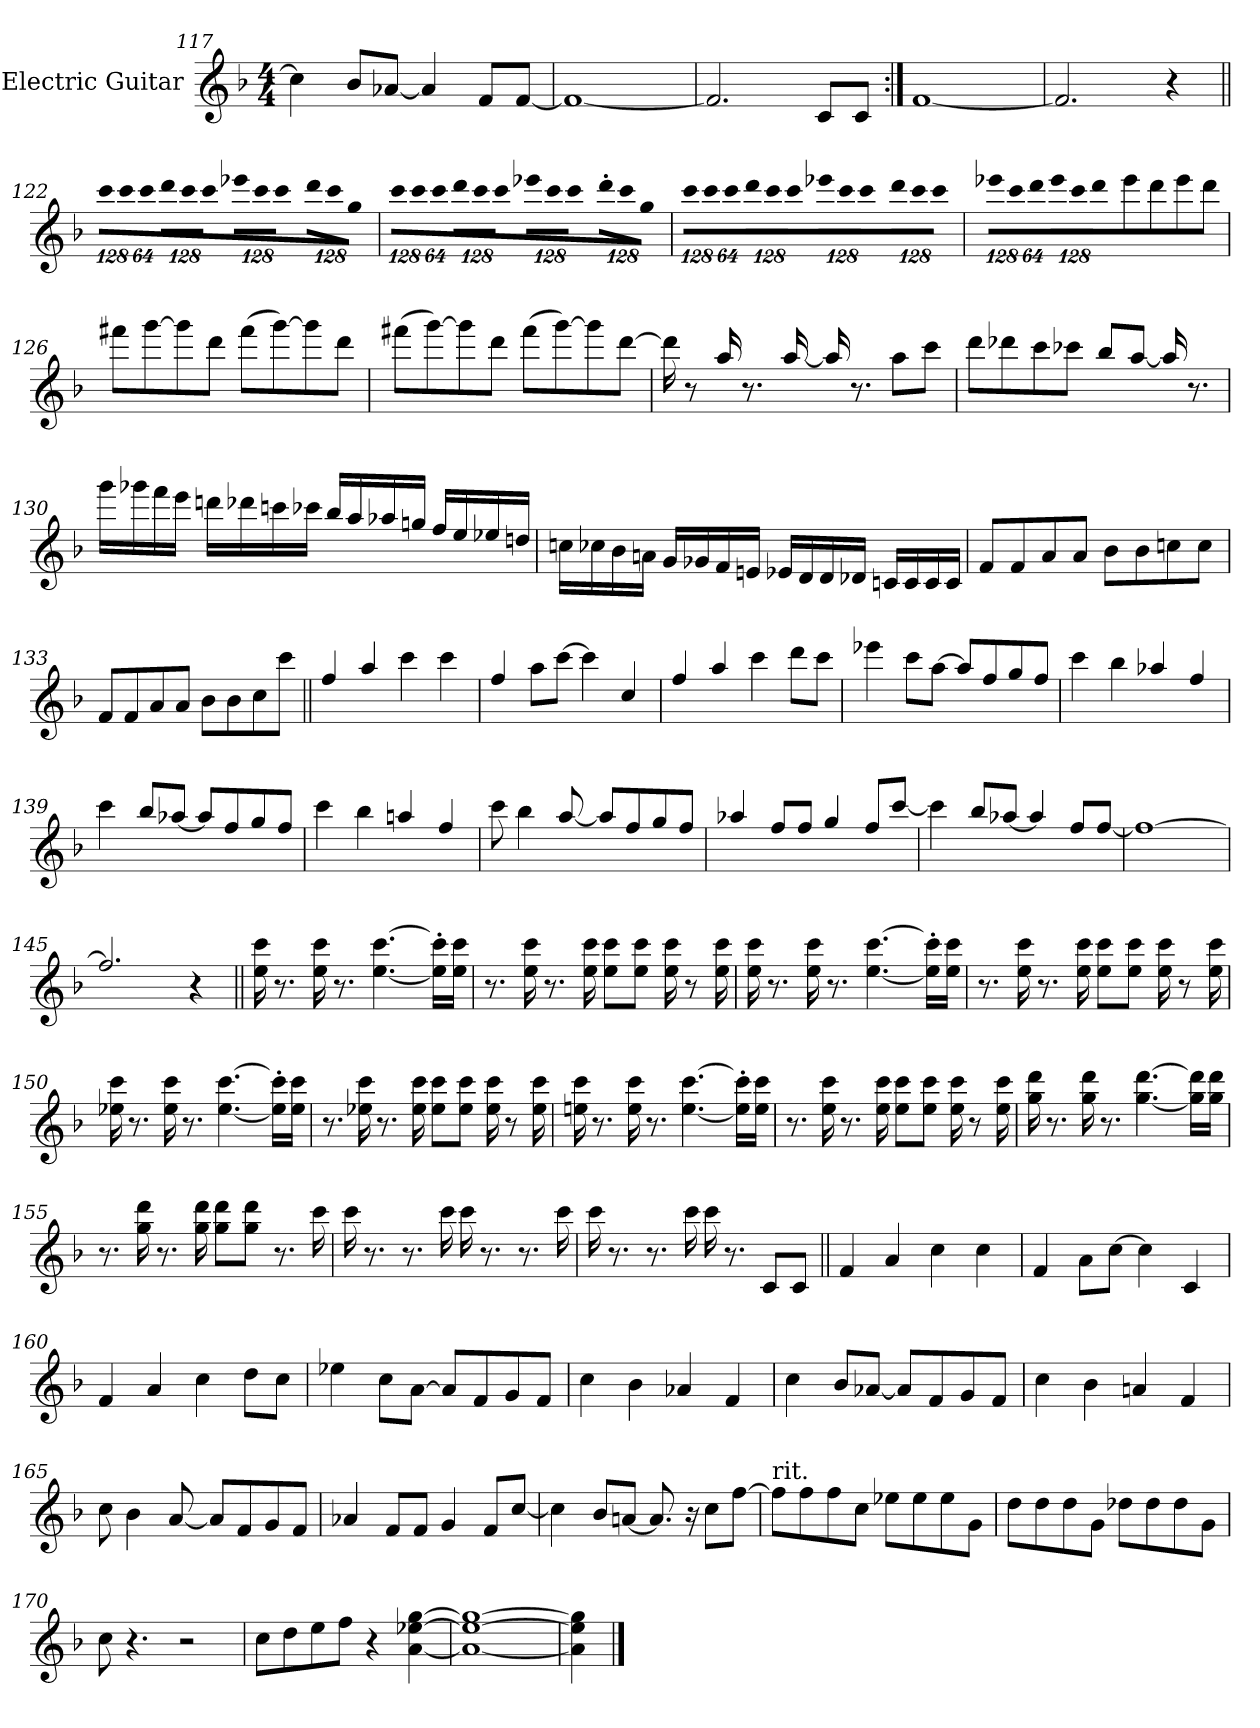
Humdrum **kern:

**kern
*part1
*staff1
*I"Electric Guitar
*I'E. Gtr.
*clefG2
*ITrd7c12
*k[b-]
*F:
*M4/4
=117
4ci\]
8B-i/L
[<8A-Xi/J
4A-i/]
8Fi/L
[<8Fi/J
=118
1Fi_<
=119
2.Fi/]
8Ci/L
8Ci/J
!!LO:PB:g=z
=120:|!
[<1Fi
=121
2.Fi/]
4r
=122||
*Xbrackettup
!LO:N:vis=8
1024%85cci\L
!LO:N:vis=8
1024%85cci\
!LO:N:vis=8
512%43cci\J
!LO:N:vis=8
1024%85ddi\L
!LO:N:vis=8
1024%85cci\
!LO:N:vis=8
512%43cci\J
!LO:N:vis=8
1024%85ee-Xi\L
!LO:N:vis=8
1024%85cci\
!LO:N:vis=8
512%43cci\J
!LO:N:vis=8
1024%85ddi\L
!LO:N:vis=8
1024%85cci\
!LO:N:vis=8
512%43gi\J
=123
!LO:N:vis=8
1024%85cci\L
!LO:N:vis=8
1024%85cci\
!LO:N:vis=8
512%43cci\J
!LO:N:vis=8
1024%85ddi\L
!LO:N:vis=8
1024%85cci\
!LO:N:vis=8
512%43cci\J
!LO:N:vis=8
1024%85ee-Xi\L
!LO:N:vis=8
1024%85cci\
!LO:N:vis=8
512%43cci\J
!LO:N:vis=8
1024%85dd'i\L
!LO:N:vis=8
1024%85cci\
!LO:N:vis=8
512%43gi\J
!!LO:LB:g=z
=124
!LO:N:vis=8
1024%85cci\L
!LO:N:vis=8
1024%85cci\
!LO:N:vis=8
512%43cci\J
!LO:N:vis=8
1024%85ddi\L
!LO:N:vis=8
1024%85cci\
!LO:N:vis=8
512%43cci\J
!LO:N:vis=8
1024%85ee-Xi\L
!LO:N:vis=8
1024%85cci\
!LO:N:vis=8
512%43cci\J
!LO:N:vis=8
1024%85ddi\L
!LO:N:vis=8
1024%85cci\
!LO:N:vis=8
512%43cci\J
=125
!LO:N:vis=8
1024%85ee-Xi\L
!LO:N:vis=8
1024%85cci\
!LO:N:vis=8
512%43ddi\J
!LO:N:vis=8
1024%85ee-i\L
!LO:N:vis=8
1024%85cci\
!LO:N:vis=8
512%43ddi\J
8ee-i\L
8ddi\
8ee-i\
8ddi\J
=126
8ff#Xi\L
[>8ggi\
8ggi\]
8ddi\J
(8ff#i\L
[>8ggi\)
8ggi\]
8ddi\J
!!LO:LB:g=z
=127
(8ff#Xi\L
[>8ggi\)
8ggi\]
8ddi\J
(8ff#i\L
[>8ggi\)
8ggi\]
[>8ddi\J
=128
16ddi\]
8r
16ai/
8.r
[<16ai/
16ai/]
8.r
8ai\L
8cci\J
=129
8ddi\L
8dd-Xi\
8cci\
8cc-Xi\J
8b-i/L
[<8ai/J
16ai/]
8.r
!!LO:LB:g=z
=130
16ggi\LL
16gg-Xi\
16ffi\
16eei\JJ
16ddni\LL
16dd-Xi\
16ccni\
16cc-Xi\JJ
16b-i/LL
16ai/
16a-Xi/
16gni/JJ
16fi/LL
16ei/
16e-Xi/
16dni/JJ
=131
16cni\LL
16c-Xi\
16B-i\
16Ani\JJ
16Gi/LL
16G-Xi/
16Fi/
16Eni/JJ
16E-Xi/LL
16Di/
16Di/
16D-Xi/JJ
16Cni/LL
16Ci/
16Ci/
16Ci/JJ
!!LO:LB:g=z
=132
8Fi/L
8Fi/
8Ai/
8Ai/J
8B-i\L
8B-i\
8cni\
8ci\J
=133
8Fi/L
8Fi/
8Ai/
8Ai/J
8B-i\L
8B-i\
8ci\
8cci\J
=134||
4fi/
4ai/
4cci\
4cci\
=135
4fi/
8ai\L
[>8cci\J
4cci\]
4ci/
=136
4fi/
4ai/
4cci\
8ddi\L
8cci\J
!!LO:LB:g=z
=137
4ee-Xi\
8cci\L
[>8ai\J
8ai/L]
8fi/
8gi/
8fi/J
=138
4cci\
4b-i\
4a-Xi/
4fi/
=139
4cci\
8b-i/L
[<8a-Xi/J
8a-i/L]
8fi/
8gi/
8fi/J
=140
4cci\
4b-i\
4ani/
4fi/
=141
8cci\
4b-i\
[<8ai/
8ai/L]
8fi/
8gi/
8fi/J
!!LO:LB:g=z
=142
4a-Xi/
8fi/L
8fi/J
4gi/
8fi/L
[<8cci/J
=143
4cci\]
8b-i/L
[<8a-Xi/J
4a-i/]
8fi/L
[<8fi/J
=144
1fi_<
=145
2.fi/]
4r
!!LO:LB:g=z
=146||
16ei\ 16cci
8.r
16ei\ 16cci
8.r
[<4.ei\ [>4.cci
16ei\]' 16cci]'LL
16ei\ 16cciJJ
=147
8.r
16ei\ 16cci
8.r
16ei\ 16cci
8ei\ 8cciL
8ei\ 8cciJ
16ei\ 16cci
8r
16ei\ 16cci
=148
16ei\ 16cci
8.r
16ei\ 16cci
8.r
[<4.ei\ [>4.cci
16ei\]' 16cci]'LL
16ei\ 16cciJJ
!!LO:LB:g=z
=149
8.r
16ei\ 16cci
8.r
16ei\ 16cci
8ei\ 8cciL
8ei\ 8cciJ
16ei\ 16cci
8r
16ei\ 16cci
=150
16e-Xi\ 16cci
8.r
16e-i\ 16cci
8.r
[<4.e-i\ [>4.cci
16e-i\]' 16cci]'LL
16e-i\ 16cciJJ
=151
8.r
16e-Xi\ 16cci
8.r
16e-i\ 16cci
8e-i\ 8cciL
8e-i\ 8cciJ
16e-i\ 16cci
8r
16e-i\ 16cci
!!LO:LB:g=z
=152
16eni\ 16cci
8.r
16ei\ 16cci
8.r
[<4.ei\ [>4.cci
16ei\]' 16cci]'LL
16ei\ 16cciJJ
=153
8.r
16ei\ 16cci
8.r
16ei\ 16cci
8ei\ 8cciL
8ei\ 8cciJ
16ei\ 16cci
8r
16ei\ 16cci
=154
16gi\ 16ddi
8.r
16gi\ 16ddi
8.r
[<4.gi\ [>4.ddi
16gi\] 16ddi]LL
16gi\ 16ddiJJ
!!LO:LB:g=z
=155
8.r
16gi\ 16ddi
8.r
16gi\ 16ddi
8gi\ 8ddiL
8gi\ 8ddiJ
8.r
16cci\
=156
16cci\
8.r
8.r
16cci\
16cci\
8.r
8.r
16cci\
=157
16cci\
8.r
8.r
16cci\
16cci\
8.r
8Ci/L
8Ci/J
!!LO:PB:g=z
=158||
4Fi/
4Ai/
4ci\
4ci\
=159
4Fi/
8Ai\L
[>8ci\J
4ci\]
4Ci/
=160
4Fi/
4Ai/
4ci\
8di\L
8ci\J
=161
4e-Xi\
8ci\L
[>8Ai\J
8Ai/L]
8Fi/
8Gi/
8Fi/J
=162
4ci\
4B-i\
4A-Xi/
4Fi/
!!LO:LB:g=z
=163
4ci\
8B-i/L
[<8A-Xi/J
8A-i/L]
8Fi/
8Gi/
8Fi/J
=164
4ci\
4B-i\
4Ani/
4Fi/
=165
8ci\
4B-i\
[<8Ai/
8Ai/L]
8Fi/
8Gi/
8Fi/J
=166
4A-Xi/
8Fi/L
8Fi/J
4Gi/
8Fi/L
[<8ci/J
!!LO:LB:g=z
=167
4ci\]
8B-i/L
[<8Ani/J
8.Ai/]
16r
8ci\L
[>8fi\J
=168
!LO:TX:t=rit.
8fi\L]
8fi\
8fi\
8ci\J
8e-Xi\L
8e-i\
8e-i\
8Gi\J
=169
8di\L
8di\
8di\
8Gi\J
8d-Xi\L
8d-i\
8d-i\
8Gi\J
!!LO:LB:g=z
=170
8ci\
4.r
2r
=171
8ci\L
8di\
8ei\
8fi\J
4r
[<4Ai\ [>4e-Xi [>4gi
=172
1Ai_< 1e-i_> 1gi_>
=173
4Ai\] 4e-i] 4gi]
==
*-
